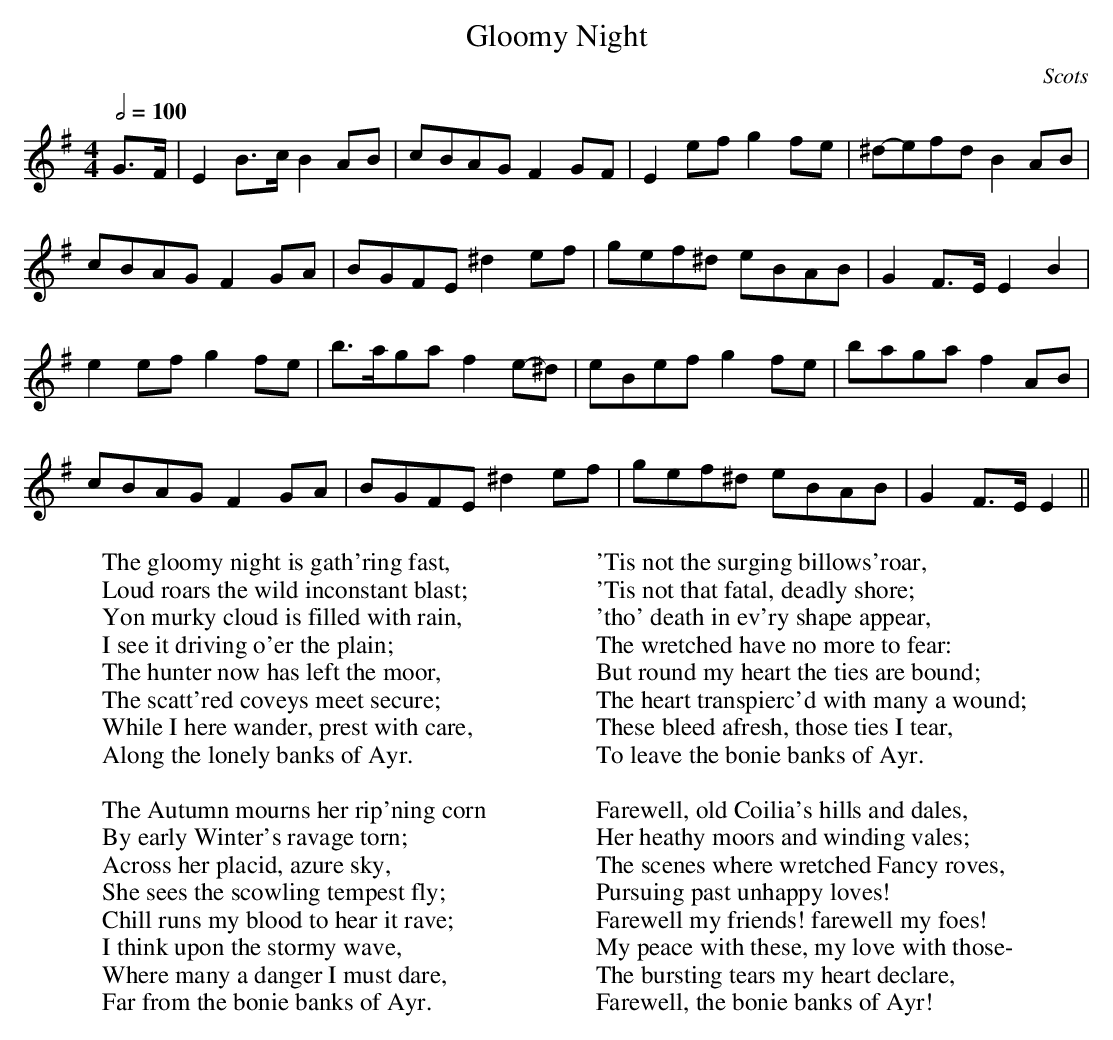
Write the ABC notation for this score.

X:1
T:Gloomy Night
O:Scots
M:4/4
L:1/8
Q:2/4=100
W:The gloomy night is gath'ring fast,
W:Loud roars the wild inconstant blast;
W:Yon murky cloud is filled with rain,
W:I see it driving o'er the plain;
W:The hunter now has left the moor,
W:The scatt'red coveys meet secure;
W:While I here wander, prest with care,
W:Along the lonely banks of Ayr.
W:
W:The Autumn mourns her rip'ning corn
W:By early Winter's ravage torn;
W:Across her placid, azure sky,
W:She sees the scowling tempest fly;
W:Chill runs my blood to hear it rave;
W:I think upon the stormy wave,
W:Where many a danger I must dare,
W:Far from the bonie banks of Ayr.
W:
W:'Tis not the surging billows'roar,
W:'Tis not that fatal, deadly shore;
W:'tho' death in ev'ry shape appear,
W:The wretched have no more to fear:
W:But round my heart the ties are bound;
W:The heart transpierc'd with many a wound;
W:These bleed afresh, those ties I tear,
W:To leave the bonie banks of Ayr.
W:
W:Farewell, old Coilia's hills and dales,
W:Her heathy moors and winding vales;
W:The scenes where wretched Fancy roves,
W:Pursuing past unhappy loves!
W:Farewell my friends! farewell my foes!
W:My peace with these, my love with those-
W:The bursting tears my heart declare,
W:Farewell, the bonie banks of Ayr!
K:G
G3/2-F/|E2B3/2-c/ B2A-B|c-BA-G F2G-F|E2e-f g2f-e|^d-ef-d B2A-B|
c-BA-G F2G-A|B-GF-E ^d2e-f|g-ef-^d e-BA-B|G2F3/2-E/ E2B2|
e2e-f g2f-e|b3/2-a/g-a f2e-^d|e-Be-f g2f-e|b-ag-a f2A-B|
c-BA-G F2G-A|B-GF-E ^d2e-f|g-ef-^d e-BA-B|G2F3/2-E/ E2||
